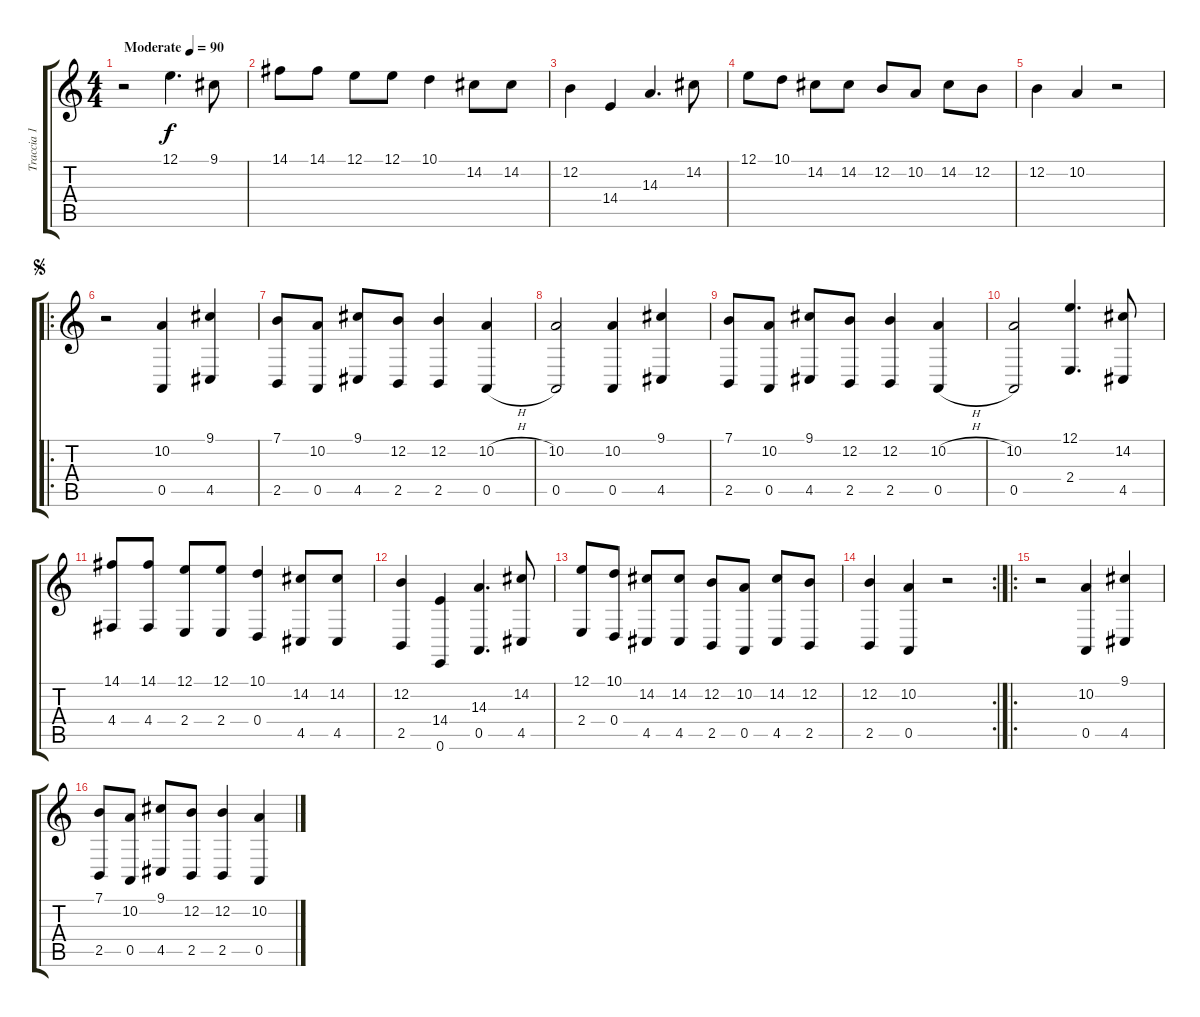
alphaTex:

\track ("Traccia 1" "Traccia 1") {instrument violin}
\staff {score tabs}
\tuning (E4 B3 G3 D3 A2 E2) {hide}
\ts (4 4)
\tempo (90 "Moderate")
\clef g2
\ks c
r.2{dy f instrument violin} 12.1.4{d} 9.1.8 |
14.1.8 14.1.8 12.1.8 12.1.8 10.1.4 14.2.8 14.2.8 |
12.2.4 14.4.4 14.3.4{d} 14.2.8 |
12.1.8 10.1.8 14.2.8 14.2.8 12.2.8 10.2.8 14.2.8 12.2.8 |
12.2.4 10.2.4 r.2 |
\ro
\jump segno
r.2 (10.2 0.5).4 (9.1 4.5).4 |
(7.1 2.5).8 (10.2 0.5).8 (9.1 4.5).8 (12.2 2.5).8 (12.2 2.5).4 (10.2{h} 0.5{h}).4 |
(10.2 0.5).2 (10.2 0.5).4 (9.1 4.5).4 |
(7.1 2.5).8 (10.2 0.5).8 (9.1 4.5).8 (12.2 2.5).8 (12.2 2.5).4 (10.2{h} 0.5{h}).4 |
(10.2 0.5).2 (12.1 2.4).4{d} (14.2 4.5).8 |
(14.1 4.4).8 (14.1 4.4).8 (12.1 2.4).8 (12.1 2.4).8 (10.1 0.4).4 (14.2 4.5).8 (14.2 4.5).8 |
(12.2 2.5).4 (14.4 0.6).4 (14.3 0.5).4{d} (14.2 4.5).8 |
(12.1 2.4).8 (10.1 0.4).8 (14.2 4.5).8 (14.2 4.5).8 (12.2 2.5).8 (10.2 0.5).8 (14.2 4.5).8 (12.2 2.5).8 |
\rc 2
(12.2 2.5).4 (10.2 0.5).4 r.2 |
\ro
r.2 (10.2 0.5).4 (9.1 4.5).4 |
(7.1 2.5).8 (10.2 0.5).8 (9.1 4.5).8 (12.2 2.5).8 (12.2 2.5).4 (10.2{h} 0.5{h}).4
